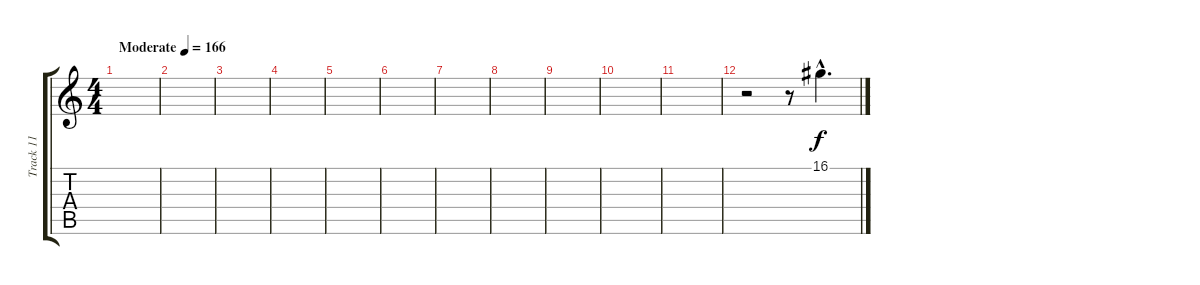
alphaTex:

\track ("Track 11" "Track 11") {instrument reversecymbal}
\staff {score tabs}
\tuning (E4 B3 G3 D3 A2 E2) {hide}
\ts (4 4)
\tempo (166 "Moderate")
\clef g2
\ks c
|
|
|
|
|
|
|
|
|
|
|
r.2 r.8 16.1{hac}.4{d}
